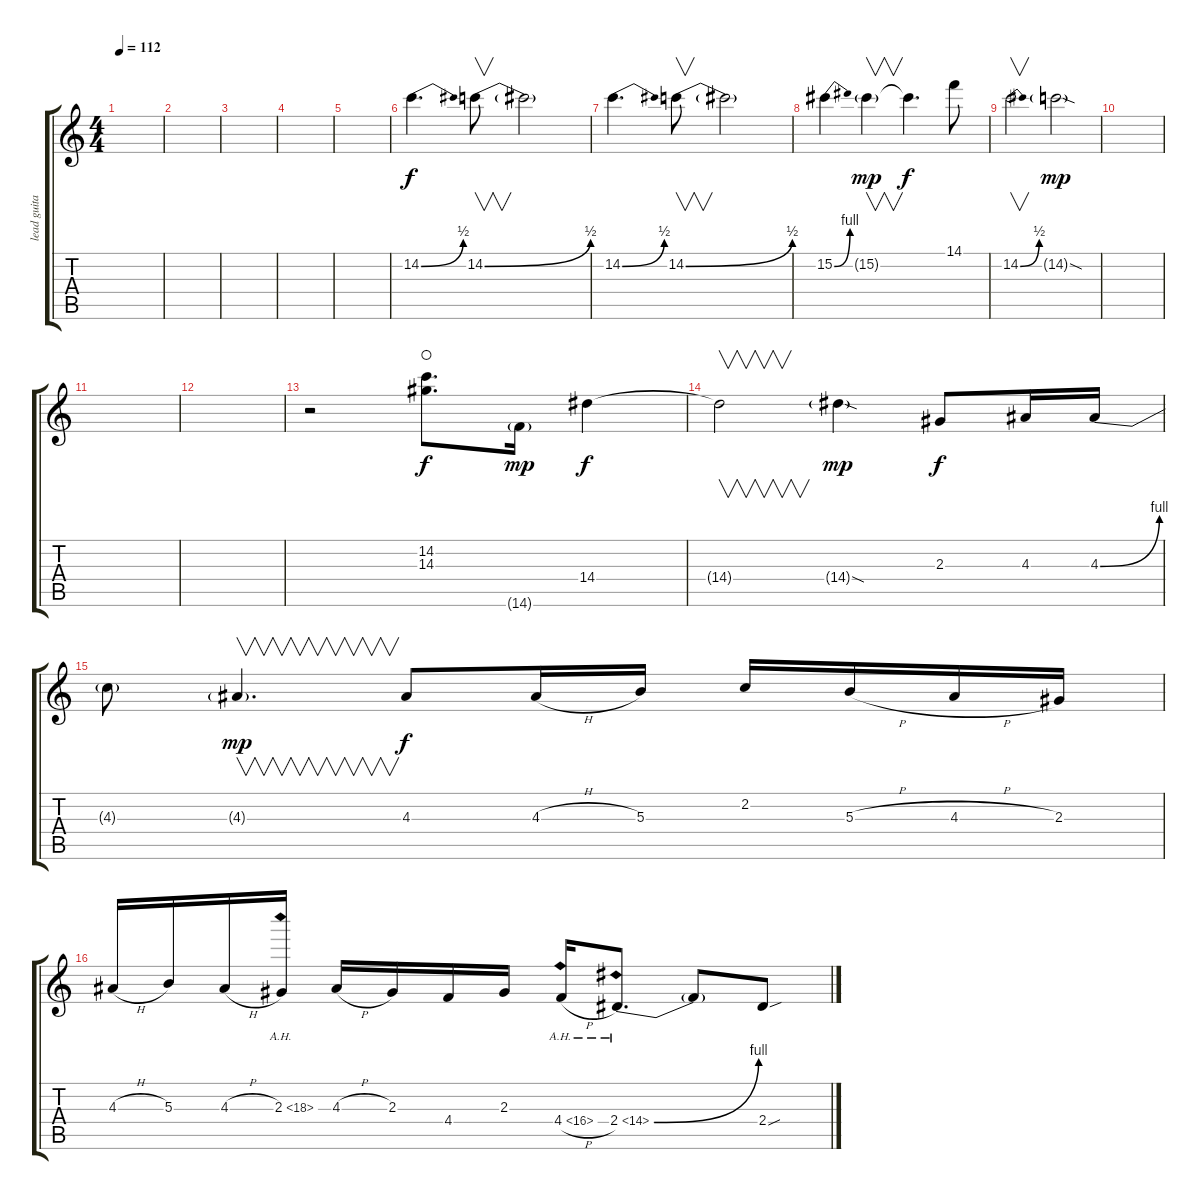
\track ("lead guitar" "lead guita") {instrument distortionguitar}
\staff {score tabs}
\tuning (Eb4 Bb3 Gb3 Db3 Ab2 Eb2) {hide}
\ts (4 4)
\tempo 112
\clef g2
\ks c
|
|
|
|
|
14.2{be (bend 0 0 60 2)}.4{d} 14.2{be (bend 0 0 60 2)}.8{v} 14.2{t}.2 |
14.2{be (bend 0 0 60 2)}.4{d} 14.2{be (bend 0 0 60 2)}.8{v} 14.2{t}.2 |
15.2{be (bend 0 0 60 4)}.4 15.2{g}.4{v dy mp} 15.2{t}.4{d dy f} 14.1.8 |
14.2{be (bend 0 0 60 2)}.2{v} 14.2{sod g}.2{dy mp} |
|
|
|
r.2 (14.2 14.3).8{d dy f waho} 14.6{g}.16{dy mp} 14.4.4{dy f} |
14.4{t}.2{v} 14.4{sod g}.4{dy mp} 2.3.8{dy f} 4.3.16 4.3{be (bend 0 0 60 4)}.16 |
4.3{t}.8 4.3{g}.4{v d dy mp} 4.3.8{dy f} 4.3{h}.16 5.3.16 2.2.16 5.3{h}.16 4.3{h}.16 2.3.16 |
4.3{h}.16 5.3.16 4.3{h}.16 2.3{ah 16}.16 4.3{h}.16 2.3.16 4.4.16 2.3.16 4.4{ah 12 h}.16 2.4{be (bend 0 0 60 4) ah 12}.8{d} 2.4{t}.8 2.4{sou}.8
